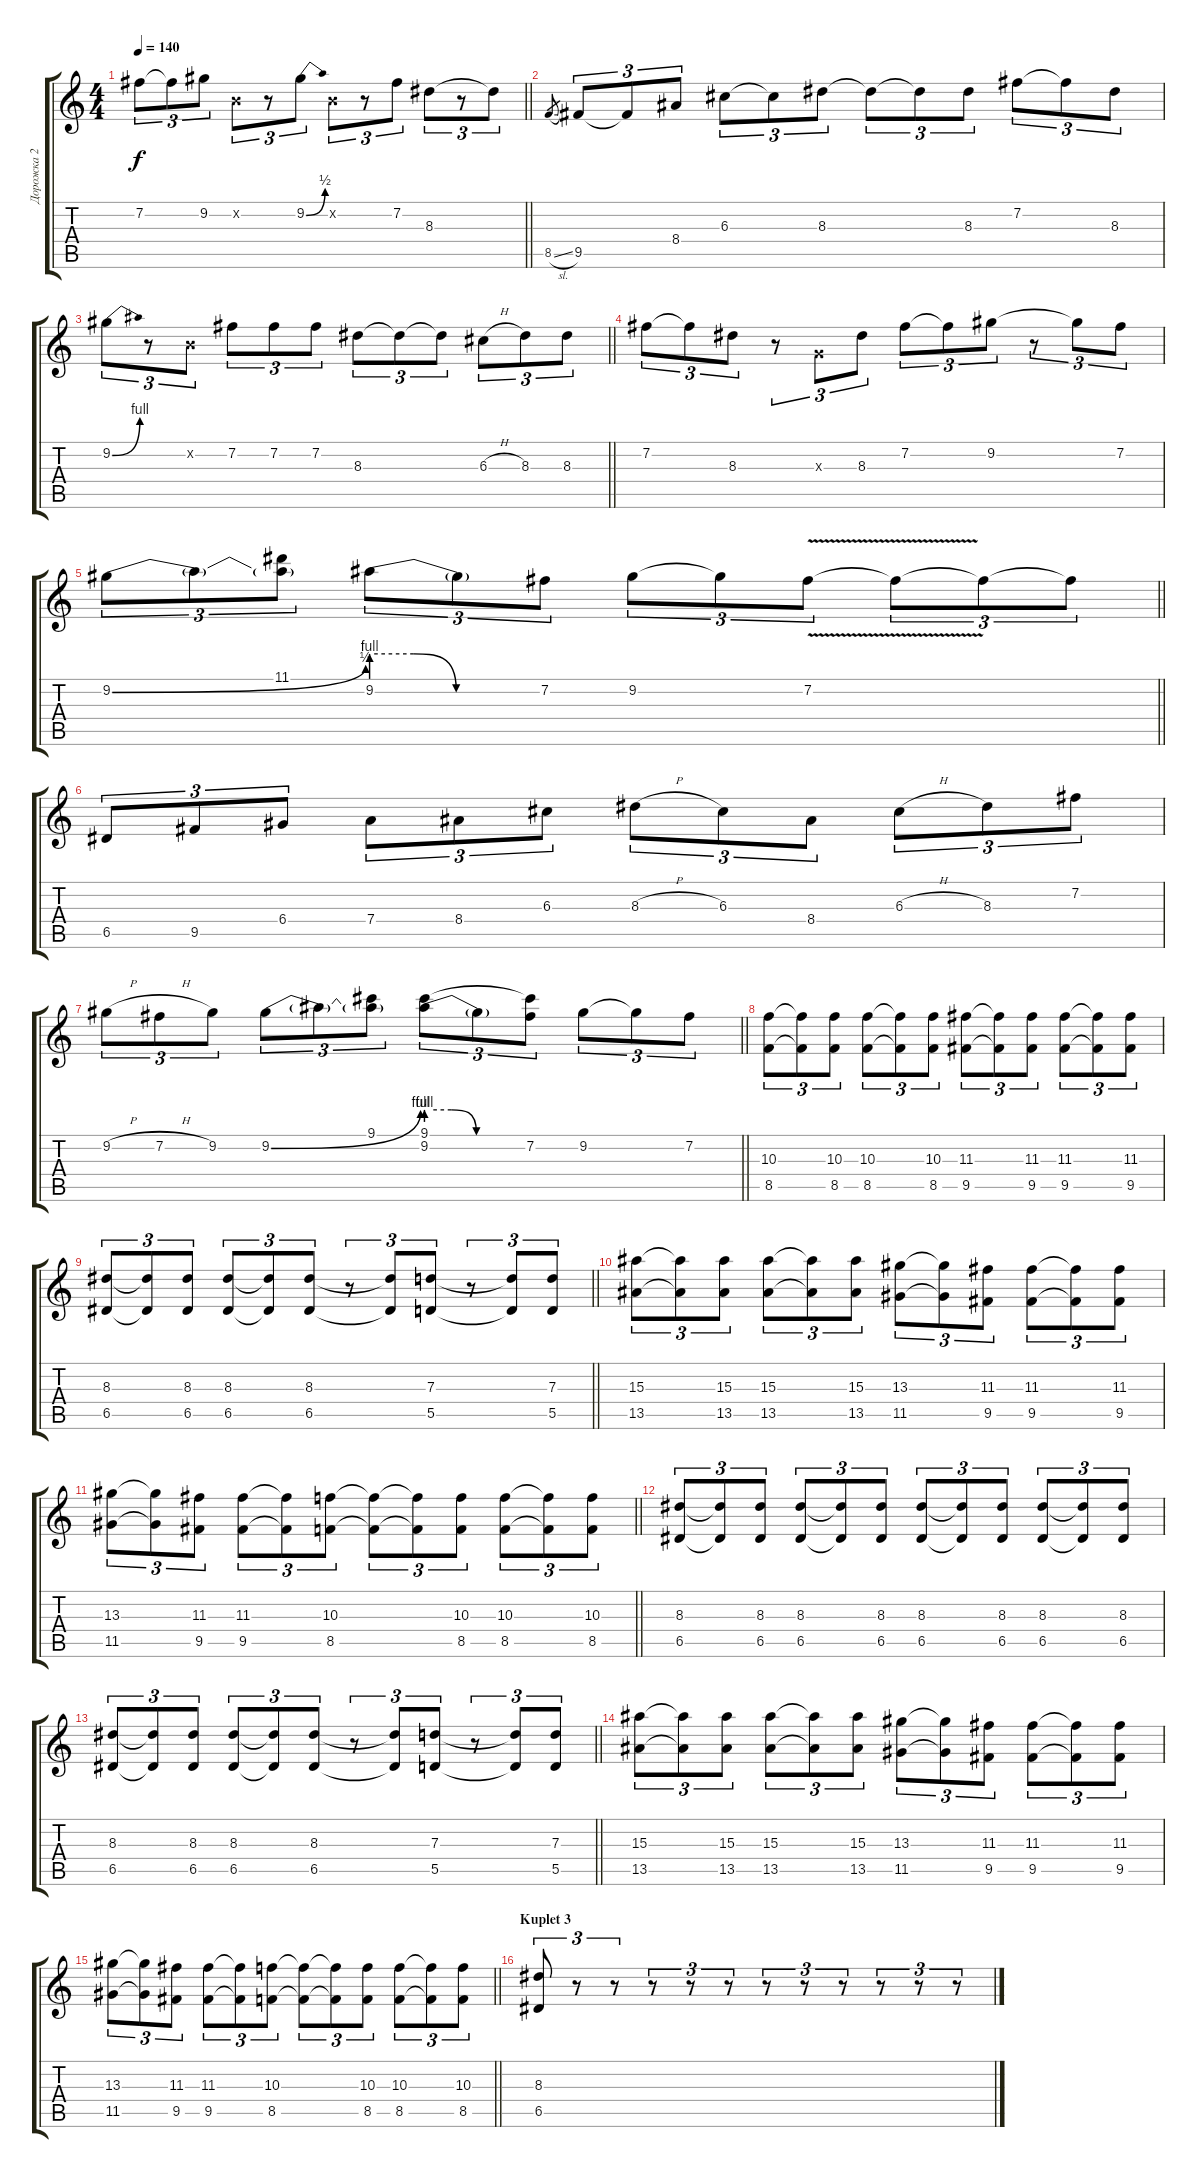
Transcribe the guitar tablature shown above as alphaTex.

\track ("Дорожка 2" "Дорожка 2") {instrument acousticguitarsteel}
\staff {score tabs}
\tuning (E4 B3 G3 D3 A2 E2) {hide}
\ts (4 4)
\tempo 140
\clef g2
\barLineRight lightlight
\ks c
7.2.8{tu (3 2) dy f} 7.2{t}.8{tu (3 2)} 9.2.8{tu (3 2)} 0.2{x}.8{tu (3 2)} r.8{tu (3 2)} 9.2{be (bend 0 0 60 2)}.8{tu (3 2)} 0.2{x}.8{tu (3 2)} r.8{tu (3 2)} 7.2.8{tu (3 2)} 8.3.8{tu (3 2)} r.8{tu (3 2)} 8.3{t}.8{tu (3 2)} |
8.5{sl}.8{gr} 9.5.8{tu (3 2)} 9.5{t}.8{tu (3 2)} 8.4.8{tu (3 2)} 6.3.8{tu (3 2)} 6.3{t}.8{tu (3 2)} 8.3.8{tu (3 2)} 8.3{t}.8{tu (3 2)} 8.3{t}.8{tu (3 2)} 8.3.8{tu (3 2)} 7.2.8{tu (3 2)} 7.2{t}.8{tu (3 2)} 8.3.8{tu (3 2)} |
\barLineRight lightlight
9.2{be (bend 0 0 60 4)}.8{tu (3 2)} r.8{tu (3 2)} 0.2{x}.8{tu (3 2)} 7.2.8{tu (3 2)} 7.2.8{tu (3 2)} 7.2.8{tu (3 2)} 8.3.8{tu (3 2)} 8.3{t}.8{tu (3 2)} 8.3{t}.8{tu (3 2)} 6.3{h}.8{tu (3 2)} 8.3.8{tu (3 2)} 8.3.8{tu (3 2)} |
7.2.8{tu (3 2)} 7.2{t}.8{tu (3 2)} 8.3.8{tu (3 2)} r.8{tu (3 2)} 0.3{x}.8{tu (3 2)} 8.3.8{tu (3 2)} 7.2.8{tu (3 2)} 7.2{t}.8{tu (3 2)} 9.2.8{tu (3 2)} r.8{tu (3 2)} 9.2{t}.8{tu (3 2)} 7.2.8{tu (3 2)} |
\barLineRight lightlight
9.2{be (bend 0 0 60 2)}.8{tu (3 2)} 9.2{t}.8{tu (3 2)} (11.1 9.2{t}).8{tu (3 2)} 9.2{be (custom 0 4 15 4 30 0 60 0)}.8{tu (3 2)} 9.2{t}.8{tu (3 2)} 7.2.8{tu (3 2)} 9.2.8{tu (3 2)} 9.2{t}.8{tu (3 2)} 7.2{v}.8{tu (3 2)} 7.2{t}.8{tu (3 2)} 7.2{t}.8{tu (3 2)} 7.2{t}.8{tu (3 2)} |
6.5.8{tu (3 2)} 9.5.8{tu (3 2)} 6.4.8{tu (3 2)} 7.4.8{tu (3 2)} 8.4.8{tu (3 2)} 6.3.8{tu (3 2)} 8.3{h}.8{tu (3 2)} 6.3.8{tu (3 2)} 8.4.8{tu (3 2)} 6.3{h}.8{tu (3 2)} 8.3.8{tu (3 2)} 7.2.8{tu (3 2)} |
\barLineRight lightlight
9.2{h}.8{tu (3 2)} 7.2{h}.8{tu (3 2)} 9.2.8{tu (3 2)} 9.2{be (bend 0 0 60 4)}.8{tu (3 2)} 9.2{t}.8{tu (3 2)} (9.1 9.2{t}).8{tu (3 2)} (9.1 9.2{be (custom 0 4 15 4 30 0 60 0)}).8{tu (3 2)} 9.2{t}.8{tu (3 2)} (9.1{t} 7.2).8{tu (3 2)} 9.2.8{tu (3 2)} 9.2{t}.8{tu (3 2)} 7.2.8{tu (3 2)} |
(10.3 8.5).8{tu (3 2)} (10.3{t} 8.5{t}).8{tu (3 2)} (10.3 8.5).8{tu (3 2)} (10.3 8.5).8{tu (3 2)} (10.3{t} 8.5{t}).8{tu (3 2)} (10.3 8.5).8{tu (3 2)} (11.3 9.5).8{tu (3 2)} (11.3{t} 9.5{t}).8{tu (3 2)} (11.3 9.5).8{tu (3 2)} (11.3 9.5).8{tu (3 2)} (11.3{t} 9.5{t}).8{tu (3 2)} (11.3 9.5).8{tu (3 2)} |
\barLineRight lightlight
(8.3 6.5).8{tu (3 2)} (8.3{t} 6.5{t}).8{tu (3 2)} (8.3 6.5).8{tu (3 2)} (8.3 6.5).8{tu (3 2)} (8.3{t} 6.5{t}).8{tu (3 2)} (8.3 6.5).8{tu (3 2)} r.8{tu (3 2)} (8.3{t} 6.5{t}).8{tu (3 2)} (7.3 5.5).8{tu (3 2)} r.8{tu (3 2)} (7.3{t} 5.5{t}).8{tu (3 2)} (7.3 5.5).8{tu (3 2)} |
(15.3 13.5).8{tu (3 2)} (15.3{t} 13.5{t}).8{tu (3 2)} (15.3 13.5).8{tu (3 2)} (15.3 13.5).8{tu (3 2)} (15.3{t} 13.5{t}).8{tu (3 2)} (15.3 13.5).8{tu (3 2)} (13.3 11.5).8{tu (3 2)} (13.3{t} 11.5{t}).8{tu (3 2)} (11.3 9.5).8{tu (3 2)} (11.3 9.5).8{tu (3 2)} (11.3{t} 9.5{t}).8{tu (3 2)} (11.3 9.5).8{tu (3 2)} |
\barLineRight lightlight
(13.3 11.5).8{tu (3 2)} (13.3{t} 11.5{t}).8{tu (3 2)} (11.3 9.5).8{tu (3 2)} (11.3 9.5).8{tu (3 2)} (11.3{t} 9.5{t}).8{tu (3 2)} (10.3 8.5).8{tu (3 2)} (10.3{t} 8.5{t}).8{tu (3 2)} (10.3{t} 8.5{t}).8{tu (3 2)} (10.3 8.5).8{tu (3 2)} (10.3 8.5).8{tu (3 2)} (10.3{t} 8.5{t}).8{tu (3 2)} (10.3 8.5).8{tu (3 2)} |
(8.3 6.5).8{tu (3 2)} (8.3{t} 6.5{t}).8{tu (3 2)} (8.3 6.5).8{tu (3 2)} (8.3 6.5).8{tu (3 2)} (8.3{t} 6.5{t}).8{tu (3 2)} (8.3 6.5).8{tu (3 2)} (8.3 6.5).8{tu (3 2)} (8.3{t} 6.5{t}).8{tu (3 2)} (8.3 6.5).8{tu (3 2)} (8.3 6.5).8{tu (3 2)} (8.3{t} 6.5{t}).8{tu (3 2)} (8.3 6.5).8{tu (3 2)} |
\barLineRight lightlight
(8.3 6.5).8{tu (3 2)} (8.3{t} 6.5{t}).8{tu (3 2)} (8.3 6.5).8{tu (3 2)} (8.3 6.5).8{tu (3 2)} (8.3{t} 6.5{t}).8{tu (3 2)} (8.3 6.5).8{tu (3 2)} r.8{tu (3 2)} (8.3{t} 6.5{t}).8{tu (3 2)} (7.3 5.5).8{tu (3 2)} r.8{tu (3 2)} (7.3{t} 5.5{t}).8{tu (3 2)} (7.3 5.5).8{tu (3 2)} |
(15.3 13.5).8{tu (3 2)} (15.3{t} 13.5{t}).8{tu (3 2)} (15.3 13.5).8{tu (3 2)} (15.3 13.5).8{tu (3 2)} (15.3{t} 13.5{t}).8{tu (3 2)} (15.3 13.5).8{tu (3 2)} (13.3 11.5).8{tu (3 2)} (13.3{t} 11.5{t}).8{tu (3 2)} (11.3 9.5).8{tu (3 2)} (11.3 9.5).8{tu (3 2)} (11.3{t} 9.5{t}).8{tu (3 2)} (11.3 9.5).8{tu (3 2)} |
\barLineRight lightlight
(13.3 11.5).8{tu (3 2)} (13.3{t} 11.5{t}).8{tu (3 2)} (11.3 9.5).8{tu (3 2)} (11.3 9.5).8{tu (3 2)} (11.3{t} 9.5{t}).8{tu (3 2)} (10.3 8.5).8{tu (3 2)} (10.3{t} 8.5{t}).8{tu (3 2)} (10.3{t} 8.5{t}).8{tu (3 2)} (10.3 8.5).8{tu (3 2)} (10.3 8.5).8{tu (3 2)} (10.3{t} 8.5{t}).8{tu (3 2)} (10.3 8.5).8{tu (3 2)} |
\section ("" "Kuplet 3")
(8.3 6.5).8{tu (3 2) volume 14} r.8{tu (3 2)} r.8{tu (3 2)} r.8{tu (3 2)} r.8{tu (3 2)} r.8{tu (3 2)} r.8{tu (3 2)} r.8{tu (3 2)} r.8{tu (3 2)} r.8{tu (3 2)} r.8{tu (3 2)} r.8{tu (3 2)}
